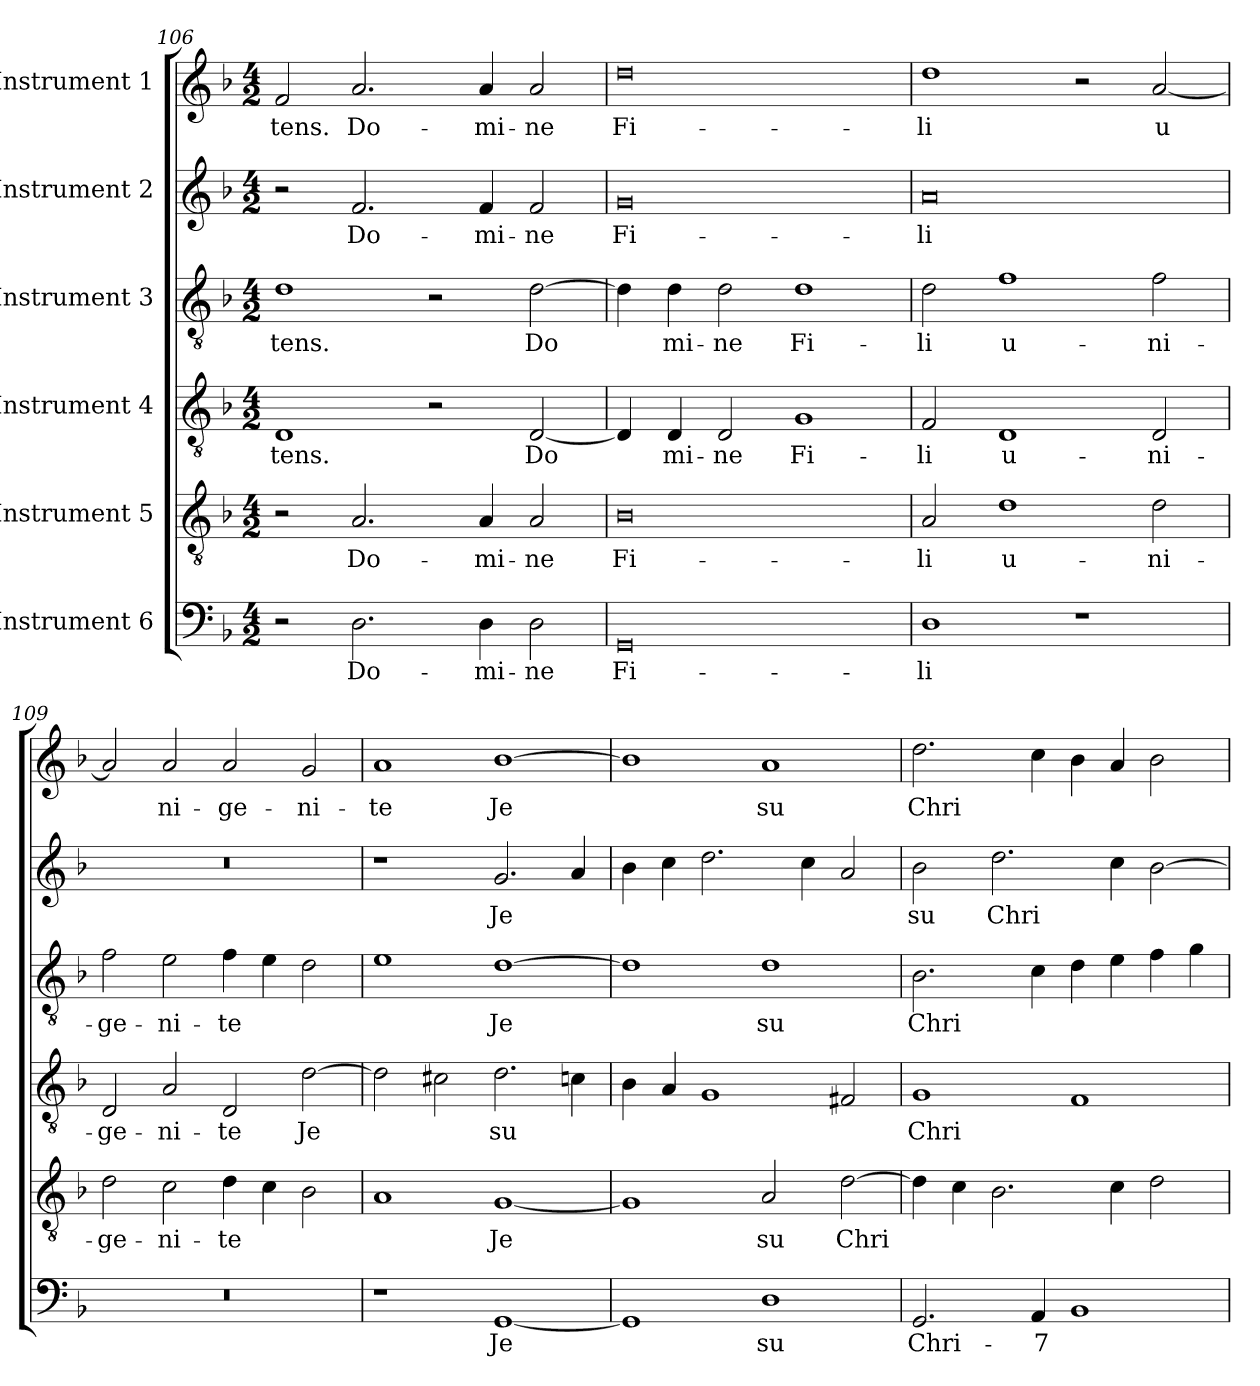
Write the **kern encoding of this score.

**kern	**text	**kern	**text	**kern	**text	**kern	**text	**kern	**text	**kern	**text
*part6	*part6	*part5	*part5	*part4	*part4	*part3	*part3	*part2	*part2	*part1	*part1
*staff6	*staff6	*staff5	*staff5	*staff4	*staff4	*staff3	*staff3	*staff2	*staff2	*staff1	*staff1
*I"Instrument 6	*	*I"Instrument 5	*	*I"Instrument 4	*	*I"Instrument 3	*	*I"Instrument 2	*	*I"Instrument 1	*
*clefF4	*	*clefGv2	*	*clefGv2	*	*clefGv2	*	*clefG2	*	*clefG2	*
*k[b-]	*	*k[b-]	*	*k[b-]	*	*k[b-]	*	*k[b-]	*	*k[b-]	*
*F:	*	*F:	*	*F:	*	*F:	*	*F:	*	*F:	*
*M4/2	*	*M4/2	*	*M4/2	*	*M4/2	*	*M4/2	*	*M4/2	*
=106	=106	=106	=106	=106	=106	=106	=106	=106	=106	=106	=106
!	!	!	!	!	!LO:LY:b:cj	!	!LO:LY:b:cj	!	!	!	!LO:LY:b:cj
2r	.	2r	.	1D	-tens.	1d	-tens.	2r	.	2f/	-tens.
!	!LO:LY:b:cj	!	!LO:LY:b:cj	!	!	!	!	!	!LO:LY:b:cj	!	!LO:LY:b:cj
2.D\	Do-	2.A/	Do-	.	.	.	.	2.f/	Do-	2.a/	Do-
.	.	.	.	2r	.	2r	.	.	.	.	.
!	!LO:LY:b:cj	!	!LO:LY:b:cj	!	!	!	!	!	!LO:LY:b:cj	!	!LO:LY:b:cj
4D\	-mi-	4A/	-mi-	.	.	.	.	4f/	-mi-	4a/	-mi-
!	!LO:LY:b:cj	!	!LO:LY:b:cj	!	!LO:LY:b:cj	!	!LO:LY:b:cj	!	!LO:LY:b:cj	!	!LO:LY:b:cj
2D\	-ne	2A/	-ne	[<2D/	Do-	[>2d\	Do-	2f/	-ne	2a/	-ne
=107	=107	=107	=107	=107	=107	=107	=107	=107	=107	=107	=107
!	!LO:LY:b:cj	!	!LO:LY:b:cj	!	!LO:LY:b:cj	!	!LO:LY:b:cj	!	!LO:LY:b:cj	!	!LO:LY:b:cj
0GG	Fi-	0B-	Fi-	4D/]	--	4d\]	--	0g	Fi-	0dd	Fi-
!	!	!	!	!	!LO:LY:b:cj	!	!LO:LY:b:cj	!	!	!	!
.	.	.	.	4D/	-mi-	4d\	-mi-	.	.	.	.
!	!	!	!	!	!LO:LY:b:cj	!	!LO:LY:b:cj	!	!	!	!
.	.	.	.	2D/	-ne	2d\	-ne	.	.	.	.
!	!	!	!	!	!LO:LY:b:cj	!	!LO:LY:b:cj	!	!	!	!
.	.	.	.	1G	Fi-	1d	Fi-	.	.	.	.
=108	=108	=108	=108	=108	=108	=108	=108	=108	=108	=108	=108
!	!LO:LY:b:cj	!	!LO:LY:b:cj	!	!LO:LY:b:cj	!	!LO:LY:b:cj	!	!LO:LY:b:cj	!	!LO:LY:b:cj
1D	-li	2A/	-li	2F/	-li	2d\	-li	0a	-li	1dd	-li
!	!	!	!LO:LY:b:cj	!	!LO:LY:b:cj	!	!LO:LY:b:cj	!	!	!	!
.	.	1d	u-	1D	u-	1f	u-	.	.	.	.
1r	.	.	.	.	.	.	.	.	.	2r	.
!	!	!	!LO:LY:b:cj	!	!LO:LY:b:cj	!	!LO:LY:b:cj	!	!	!	!LO:LY:b:cj
.	.	2d\	-ni-	2D/	-ni-	2f\	-ni-	.	.	[<2a/	u-
=109	=109	=109	=109	=109	=109	=109	=109	=109	=109	=109	=109
!	!	!	!LO:LY:b:cj	!	!LO:LY:b:cj	!	!LO:LY:b:cj	!	!	!	!LO:LY:b:cj
0r	.	2d\	-ge-	2D/	-ge-	2f\	-ge-	0r	.	2a/]	--
!	!	!	!LO:LY:b:cj	!	!LO:LY:b:cj	!	!LO:LY:b:cj	!	!	!	!LO:LY:b:cj
.	.	2c\	-ni-	2A/	-ni-	2e\	-ni-	.	.	2a/	-ni-
!	!	!	!LO:LY:b:cj	!	!LO:LY:b:cj	!	!LO:LY:b:cj	!	!	!	!LO:LY:b:cj
.	.	4d\	-te	2D/	-te	4f\	-te	.	.	2a/	-ge-
!	!	!	!LO:LY:b:cj	!	!	!	!LO:LY:b:cj	!	!	!	!
.	.	4c\	.	.	.	4e\	.	.	.	.	.
!	!	!	!LO:LY:b:cj	!	!LO:LY:b:cj	!	!LO:LY:b:cj	!	!	!	!LO:LY:b:cj
.	.	2B-\	.	[<2d\	Je-	2d\	.	.	.	2g/	-ni-
!!LO:PB:g=z
=110	=110	=110	=110	=110	=110	=110	=110	=110	=110	=110	=110
!	!	!	!LO:LY:b:cj	!	!LO:LY:b:cj	!	!LO:LY:b:cj	!	!	!	!LO:LY:b:cj
1r	.	1A	.	2d\]	--	1e	.	1r	.	1a	-te
!	!	!	!	!	!LO:LY:b:cj	!	!	!	!	!	!
.	.	.	.	2c#\	--	.	.	.	.	.	.
!	!LO:LY:b:cj	!	!LO:LY:b:cj	!	!LO:LY:b:cj	!	!LO:LY:b:cj	!	!LO:LY:b:cj	!	!LO:LY:b:cj
[<1GG	Je-	[<1G	Je-	2.d\	-su	[>1d	Je-	2.g/	Je-	[>1b-	Je-
!	!	!	!	!	!LO:LY:b:cj	!	!	!	!LO:LY:b:cj	!	!
.	.	.	.	4cn\	.	.	.	4a/	--	.	.
=111	=111	=111	=111	=111	=111	=111	=111	=111	=111	=111	=111
!	!LO:LY:b:cj	!	!LO:LY:b:cj	!	!LO:LY:b:cj	!	!LO:LY:b:cj	!	!LO:LY:b:cj	!	!LO:LY:b:cj
1GG]	--	1G]	--	4B-\	.	1d]	--	4b-\	--	1b-]	--
!	!	!	!	!	!LO:LY:b:cj	!	!	!	!LO:LY:b:cj	!	!
.	.	.	.	4A/	.	.	.	4cc\	--	.	.
!	!	!	!	!	!LO:LY:b:cj	!	!	!	!LO:LY:b:cj	!	!
.	.	.	.	1G	.	.	.	2.dd\	--	.	.
!	!LO:LY:b:cj	!	!LO:LY:b:cj	!	!	!	!LO:LY:b:cj	!	!	!	!LO:LY:b:cj
1D	-su	2A/	-su	.	.	1d	-su	.	.	1a	-su
!	!	!	!	!	!	!	!	!	!LO:LY:b:cj	!	!
.	.	.	.	.	.	.	.	4cc\	--	.	.
!	!	!	!LO:LY:b:cj	!	!LO:LY:b:cj	!	!	!	!LO:LY:b:cj	!	!
.	.	[>2d\	Chri-	2F#X/	.	.	.	2a/	--	.	.
=112	=112	=112	=112	=112	=112	=112	=112	=112	=112	=112	=112
!	!LO:LY:b:cj	!	!LO:LY:b:cj	!	!LO:LY:b:cj	!	!LO:LY:b:cj	!	!LO:LY:b:cj	!	!LO:LY:b:cj
2.GG/	Chri-	4d\]	--	1G	Chri-	2.B-\	Chri-	2b-\	-su	2.dd\	Chri-
!	!	!	!LO:LY:b:cj	!	!	!	!	!	!	!	!
.	.	4c\	--	.	.	.	.	.	.	.	.
!	!	!	!LO:LY:b:cj	!	!	!	!	!	!LO:LY:b:cj	!	!
.	.	2.B-\	--	.	.	.	.	2.dd\	Chri-	.	.
!	!LO:LY:b:cj	!	!	!	!	!	!LO:LY:b:cj	!	!	!	!LO:LY:b:cj
4AA/	-7-	.	.	.	.	4c\	--	.	.	4cc\	--
!	!LO:LY:b:cj	!	!	!	!LO:LY:b:cj	!	!LO:LY:b:cj	!	!	!	!LO:LY:b:cj
1BB-	--	.	.	1F	--	4d\	--	.	.	4b-\	--
!	!	!	!LO:LY:b:cj	!	!	!	!LO:LY:b:cj	!	!LO:LY:b:cj	!	!LO:LY:b:cj
.	.	4c\	--	.	.	4e\	--	4cc\	--	4a/	--
!	!	!	!LO:LY:b:cj	!	!	!	!LO:LY:b:cj	!	!LO:LY:b:cj	!	!LO:LY:b:cj
.	.	2d\	--	.	.	4f\	--	[>2b-\	--	2b-\	--
!	!	!	!	!	!	!	!LO:LY:b:cj	!	!	!	!
.	.	.	.	.	.	4g\	--	.	.	.	.
=	=	=	=	=	=	=	=	=	=	=	=
*-	*-	*-	*-	*-	*-	*-	*-	*-	*-	*-	*-
